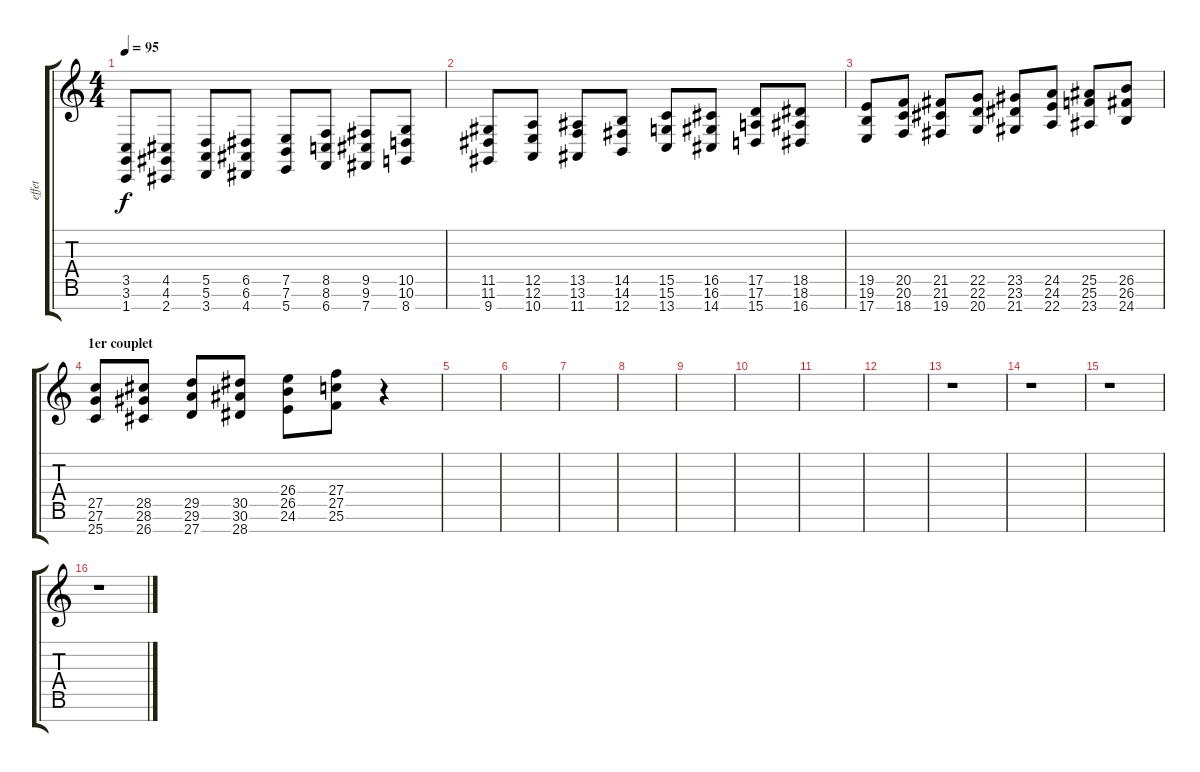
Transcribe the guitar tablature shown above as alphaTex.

\track ("effet" "effet") {instrument seashore}
\staff {score tabs}
\tuning (E4 B3 G3 D3 A2 E2 B1) {hide}
\ts (4 4)
\tempo 95
\clef g2
\ks c
(3.5 3.6 1.7).8{dy f} (4.5 4.6 2.7).8 (5.5 5.6 3.7).8 (6.5 6.6 4.7).8 (7.5 7.6 5.7).8 (8.5 8.6 6.7).8 (9.5 9.6 7.7).8 (10.5 10.6 8.7).8 |
(11.5 11.6 9.7).8 (12.5 12.6 10.7).8 (13.5 13.6 11.7).8 (14.5 14.6 12.7).8 (15.5 15.6 13.7).8 (16.5 16.6 14.7).8 (17.5 17.6 15.7).8 (18.5 18.6 16.7).8 |
(19.5 19.6 17.7).8 (20.5 20.6 18.7).8 (21.5 21.6 19.7).8 (22.5 22.6 20.7).8 (23.5 23.6 21.7).8 (24.5 24.6 22.7).8 (25.5 25.6 23.7).8 (26.5 26.6 24.7).8 |
\section ("" "1er couplet")
(27.5 27.6 25.7).8{volume 6} (28.5 28.6 26.7).8 (29.5 29.6 27.7).8 (30.5 30.6 28.7).8 (26.4 26.5 24.6).8 (27.4 27.5 25.6).8 r.4 |
|
|
|
|
|
|
|
|
r.1 |
r.1 |
r.1 |
r.1
